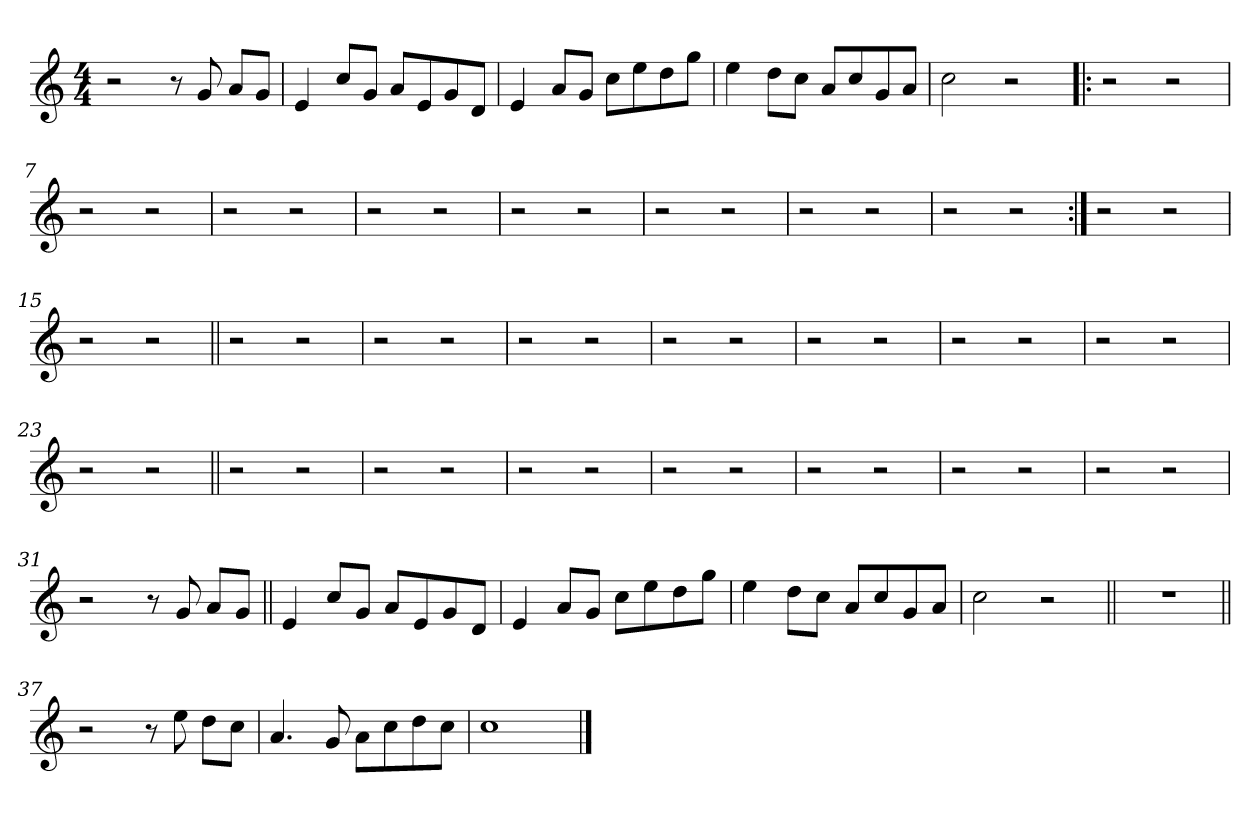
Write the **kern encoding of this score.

**kern
*part1
*staff1
!!LO:PB:g=z
*clefG2
*k[]
*C:
*M4/4
*MM68
=1
2r
8r
8gi/
8ai/L
8gi/J
=2
4ei/
8cci/L
8gi/J
8ai/L
8ei/
8gi/
8di/J
!!LO:LB:g=z
=3
4ei/
8ai/L
8gi/J
8cci\L
8eei\
8ddi\
8ggi\J
=4
4eei\
8ddi\L
8cci\J
8ai/L
8cci/
8gi/
8ai/J
=5
2cci\
2r
!!LO:LB:g=z
=6!|:
2r
2r
=7
2r
2r
=8
2r
2r
=9
2r
2r
=10
2r
2r
=11
2r
2r
=12
2r
2r
=13
2r
2r
!!LO:LB:g=z
=14:|!
2r
2r
=15
2r
2r
=16||
2r
2r
=17
2r
2r
=18
2r
2r
=19
2r
2r
!!LO:LB:g=z
=20
2r
2r
=21
2r
2r
=22
2r
2r
=23
2r
2r
=24||
2r
2r
=25
2r
2r
!!LO:LB:g=z
=26
2r
2r
=27
2r
2r
=28
2r
2r
=29
2r
2r
=30
2r
2r
!!LO:LB:g=z
=31
2r
8r
8gi/
8ai/L
8gi/J
=32||
4ei/
8cci/L
8gi/J
8ai/L
8ei/
8gi/
8di/J
=33
4ei/
8ai/L
8gi/J
8cci\L
8eei\
8ddi\
8ggi\J
=34
4eei\
8ddi\L
8cci\J
8ai/L
8cci/
8gi/
8ai/J
!!LO:LB:g=z
=35
2cci\
2r
=36||
1r
=37||
2r
8r
8eei\
8ddi\L
8cci\J
=38
4.ai/
8gi/
8ai\L
8cci\
8ddi\
8cci\J
=39
1cci
==
*-
